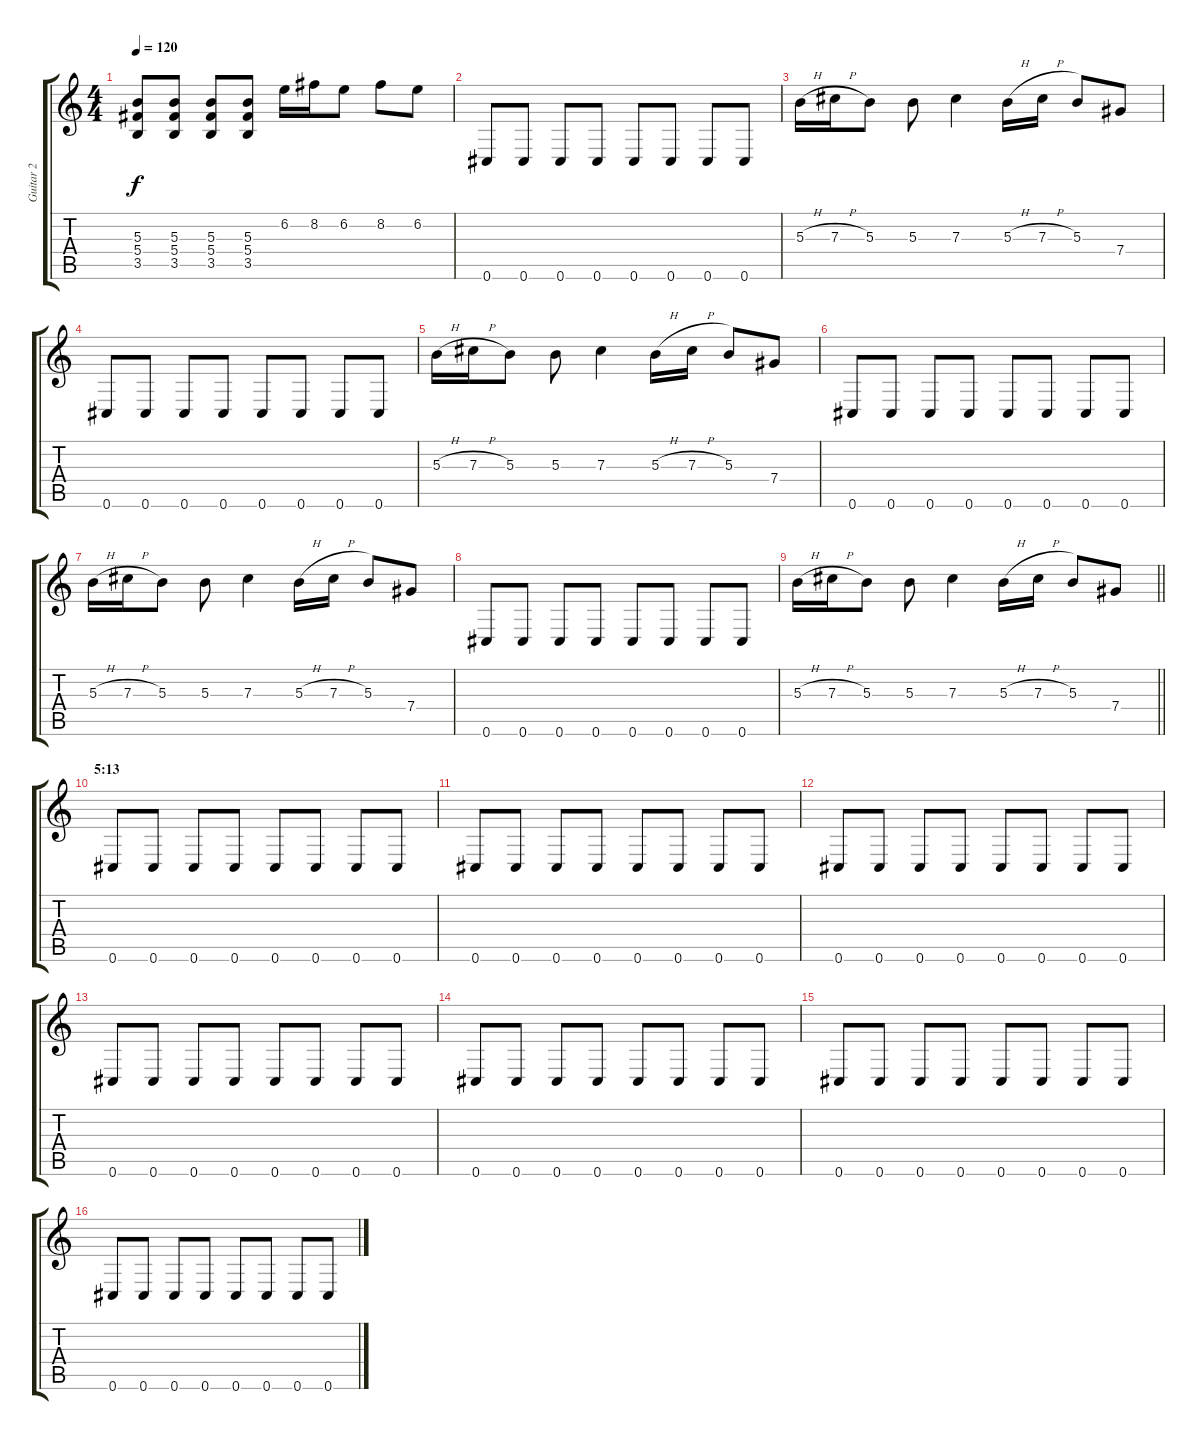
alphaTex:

\track ("Guitar 2" "Guitar 2") {instrument distortionguitar}
\staff {score tabs}
\tuning (Eb4 Bb3 Gb3 Db3 Ab2 Db2) {hide}
\ts (4 4)
\tempo 120
\clef g2
\ks c
(5.3{t} 5.4{t} 3.5{t}).8{dy f} (5.3 5.4 3.5).8 (5.3 5.4 3.5).8 (5.3 5.4 3.5).8 6.2.16 8.2.16 6.2.8 8.2.8 6.2.8 |
0.6.8 0.6.8 0.6.8 0.6.8 0.6.8 0.6.8 0.6.8 0.6.8 |
5.3{h}.16 7.3{h}.16 5.3.8 5.3.8 7.3.4 5.3{h}.16 7.3{h}.16 5.3.8 7.4.8 |
0.6.8 0.6.8 0.6.8 0.6.8 0.6.8 0.6.8 0.6.8 0.6.8 |
5.3{h}.16 7.3{h}.16 5.3.8 5.3.8 7.3.4 5.3{h}.16 7.3{h}.16 5.3.8 7.4.8 |
0.6.8 0.6.8 0.6.8 0.6.8 0.6.8 0.6.8 0.6.8 0.6.8 |
5.3{h}.16 7.3{h}.16 5.3.8 5.3.8 7.3.4 5.3{h}.16 7.3{h}.16 5.3.8 7.4.8 |
0.6.8 0.6.8 0.6.8 0.6.8 0.6.8 0.6.8 0.6.8 0.6.8 |
\barLineRight lightlight
5.3{h}.16 7.3{h}.16 5.3.8 5.3.8 7.3.4 5.3{h}.16 7.3{h}.16 5.3.8 7.4.8 |
\section ("" "5:13")
0.6.8 0.6.8 0.6.8 0.6.8 0.6.8 0.6.8 0.6.8 0.6.8 |
0.6.8 0.6.8 0.6.8 0.6.8 0.6.8 0.6.8 0.6.8 0.6.8 |
0.6.8 0.6.8 0.6.8 0.6.8 0.6.8 0.6.8 0.6.8 0.6.8 |
0.6.8 0.6.8 0.6.8 0.6.8 0.6.8 0.6.8 0.6.8 0.6.8 |
0.6.8 0.6.8 0.6.8 0.6.8 0.6.8 0.6.8 0.6.8 0.6.8 |
0.6.8 0.6.8 0.6.8 0.6.8 0.6.8 0.6.8 0.6.8 0.6.8 |
0.6.8 0.6.8 0.6.8 0.6.8 0.6.8 0.6.8 0.6.8 0.6.8
